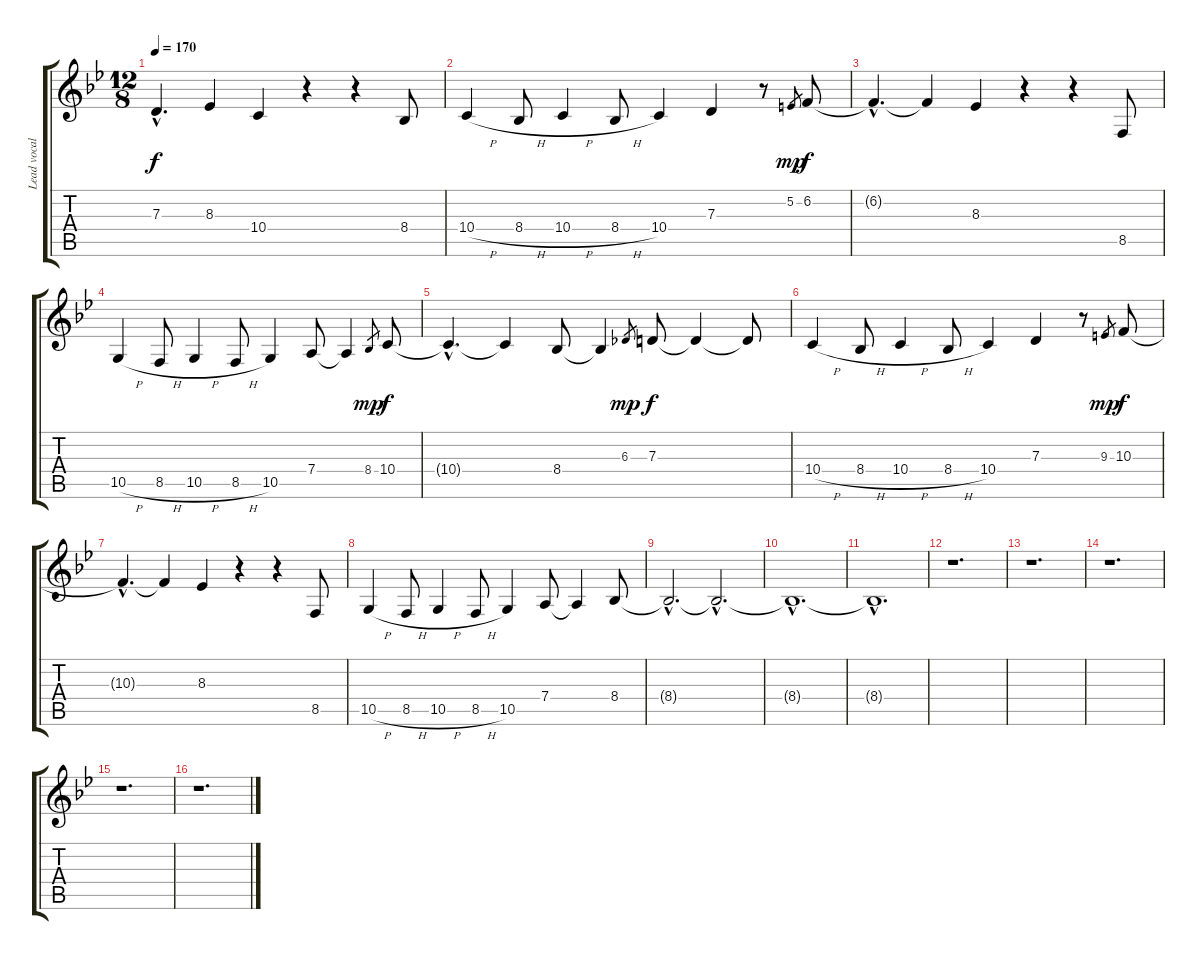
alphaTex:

\track ("Lead vocal" "Lead vocal") {instrument acousticgrandpiano}
\staff {score tabs}
\tuning (E4 B3 G3 D3 A2 E2) {hide}
\ts (12 8)
\tempo 170
\clef g2
\ks bb
7.3{hac t}.4{d dy f} 8.3.4 10.4.4 r.4 r.4 8.4.8 |
10.4{h}.4 8.4{h}.8 10.4{h}.4 8.4{h}.8 10.4.4 7.3.4 r.8 5.2.8{gr dy mp} 6.2.8{dy f} |
6.2{hac t}.4{d} 6.2{t}.4 8.3.4 r.4 r.4 8.5.8 |
10.5{h}.4 8.5{h}.8 10.5{h}.4 8.5{h}.8 10.5.4 7.4.8 7.4{t}.4 8.4.8{gr dy mp} 10.4.8{dy f} |
10.4{hac t}.4{d} 10.4{t}.4 8.4.8 8.4{t}.4 6.3.8{gr dy mp} 7.3.8{dy f} 7.3{t}.4 7.3{t}.8 |
10.4{h}.4 8.4{h}.8 10.4{h}.4 8.4{h}.8 10.4.4 7.3.4 r.8 9.3.8{gr dy mp} 10.3.8{dy f} |
10.3{hac t}.4{d} 10.3{t}.4 8.3.4 r.4 r.4 8.5.8 |
10.5{h}.4 8.5{h}.8 10.5{h}.4 8.5{h}.8 10.5.4 7.4.8 7.4{t}.4 8.4.8 |
8.4{hac t}.2{d} 8.4{hac t}.2{d} |
8.4{hac t}.1{d} |
8.4{hac t}.1{d} |
r.1{d} |
r.1{d} |
r.1{d} |
r.1{d} |
r.1{d}
